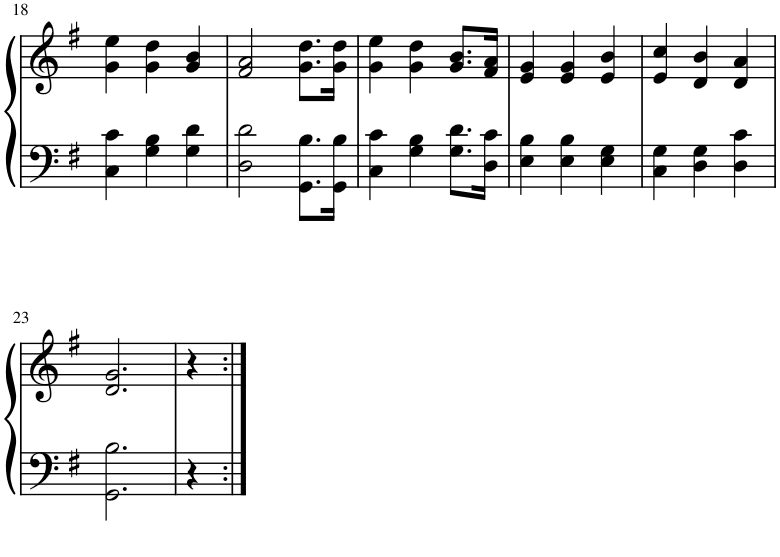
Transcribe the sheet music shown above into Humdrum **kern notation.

**kern	**kern
*part1	*part1
*staff2	*staff1
*I"Piano	*
*I'Pno.	*
!!LO:PB:g=z
*clefF4	*clefG2
*k[f#]	*k[f#]
*M3/4	*M3/4
=18	=18
4C\ 4c\	4g\ 4ee\
4G\ 4B\	4g\ 4dd\
4G\ 4d\	4g/ 4b/
=19	=19
2D\ 2d\	2f#/ 2a/
8.GG\ 8.B\L	8.g\ 8.dd\L
16GG\ 16B\Jk	16g\ 16dd\Jk
=20	=20
4C\ 4c\	4g\ 4ee\
4G\ 4B\	4g\ 4dd\
8.G\ 8.d\L	8.g/ 8.b/L
16D\ 16c\Jk	16f#/ 16a/Jk
=21	=21
4E\ 4B\	4e/ 4g/
4E\ 4B\	4e/ 4g/
4E\ 4G\	4e/ 4b/
=22	=22
4C\ 4G\	4e/ 4cc/
4D\ 4G\	4d/ 4b/
4D\ 4c\	4d/ 4a/
!!LO:LB:g=z
=23	=23
2.GG\ 2.B\	2.d/ 2.g/
=24	=24
4r	4r
=:|!	=:|!
*-	*-
